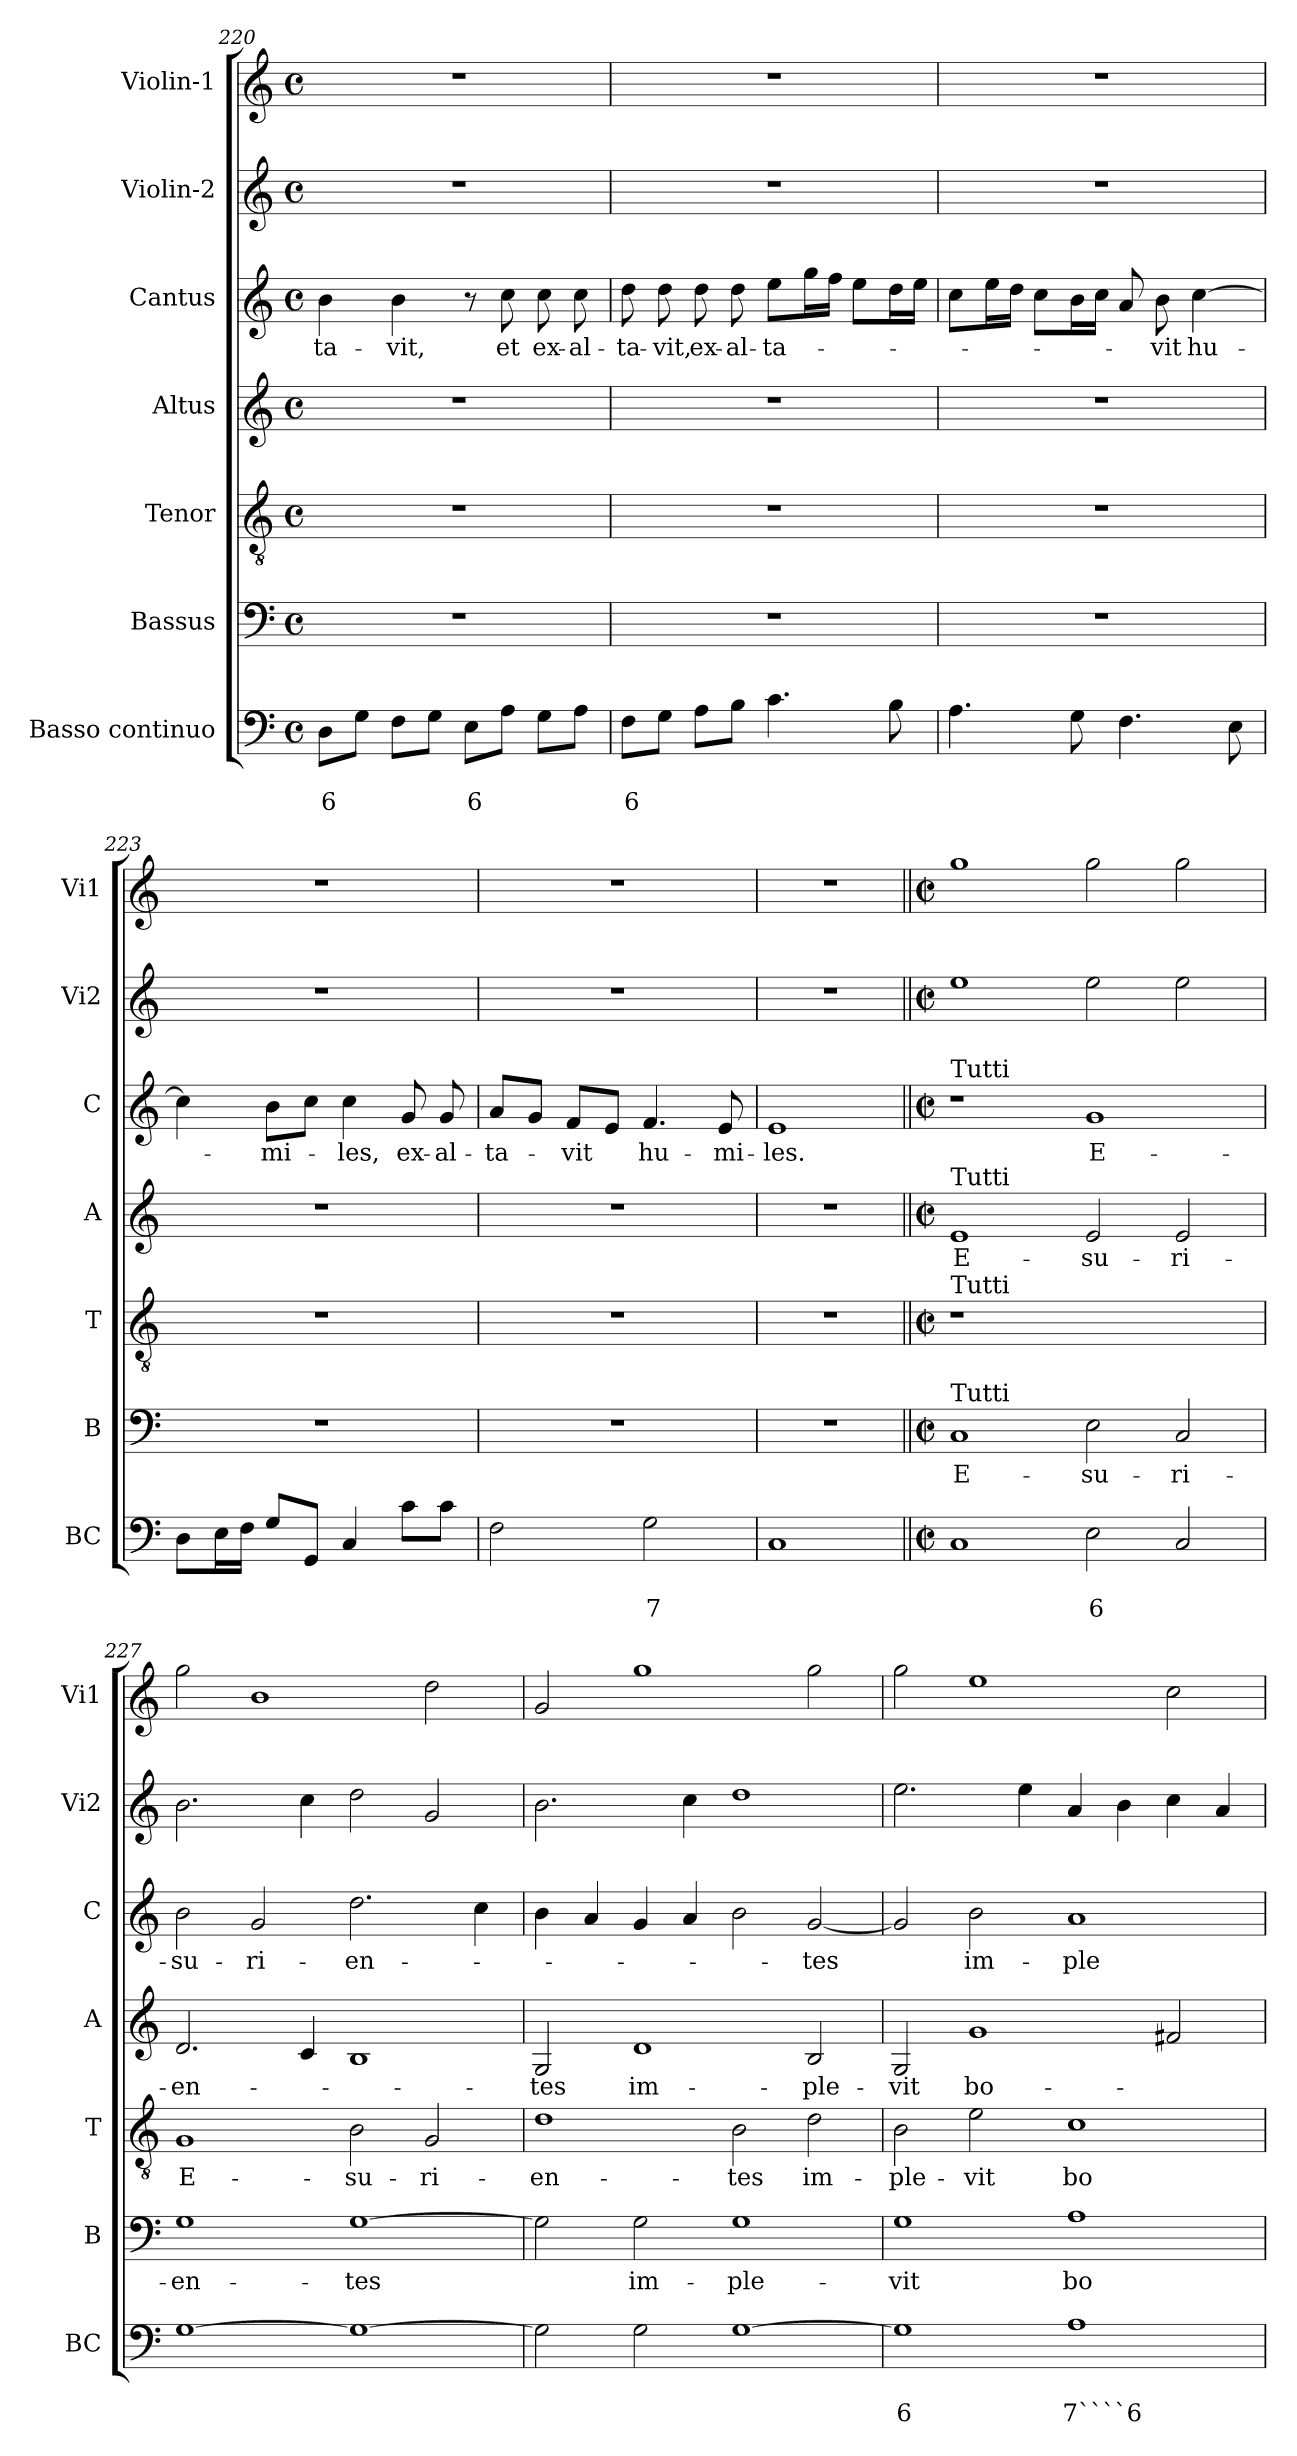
**kern	**text	**text	**kern	**text	**kern	**text	**kern	**text	**kern	**text	**kern	**kern
*part7	*part7	*part7	*part6	*part6	*part5	*part5	*part4	*part4	*part3	*part3	*part2	*part1
*staff7	*staff7	*staff7	*staff6	*staff6	*staff5	*staff5	*staff4	*staff4	*staff3	*staff3	*staff2	*staff1
*I"Basso continuo	*	*	*I"Bassus	*	*I"Tenor	*	*I"Altus	*	*I"Cantus	*	*I"Violin-2	*I"Violin-1
*I'BC	*	*	*I'B	*	*I'T	*	*I'A	*	*I'C	*	*I'Vi2	*I'Vi1
*clefF4	*	*	*clefF4	*	*clefGv2	*	*clefG2	*	*clefG2	*	*clefG2	*clefG2
*k[]	*	*	*k[]	*	*k[]	*	*k[]	*	*k[]	*	*k[]	*k[]
*C:	*	*	*C:	*	*C:	*	*C:	*	*C:	*	*C:	*C:
*M4/4	*	*	*M4/4	*	*M4/4	*	*M4/4	*	*M4/4	*	*M4/4	*M4/4
*met(c)	*	*	*met(c)	*	*met(c)	*	*met(c)	*	*met(c)	*	*met(c)	*met(c)
=220	=220	=220	=220	=220	=220	=220	=220	=220	=220	=220	=220	=220
!	!	!LO:LY:b	!	!	!	!	!	!	!	!LO:LY:b	!	!
8D\L	.	6	1r	.	1r	.	1r	.	4b\	-ta-	1r	1r
8G\J	.	.	.	.	.	.	.	.	.	.	.	.
!	!	!	!	!	!	!	!	!	!	!LO:LY:b	!	!
8F\L	.	.	.	.	.	.	.	.	4b\	-vit,	.	.
8G\J	.	.	.	.	.	.	.	.	.	.	.	.
!	!	!LO:LY:b	!	!	!	!	!	!	!	!	!	!
8E\L	.	6	.	.	.	.	.	.	8r	.	.	.
!	!	!	!	!	!	!	!	!	!	!LO:LY:b	!	!
8A\J	.	.	.	.	.	.	.	.	8cc\	et	.	.
!	!	!	!	!	!	!	!	!	!	!LO:LY:b	!	!
8G\L	.	.	.	.	.	.	.	.	8cc\	ex-	.	.
!	!	!	!	!	!	!	!	!	!	!LO:LY:b	!	!
8A\J	.	.	.	.	.	.	.	.	8cc\	-al-	.	.
!!LO:PB:g=z
=221	=221	=221	=221	=221	=221	=221	=221	=221	=221	=221	=221	=221
!	!	!LO:LY:b	!	!	!	!	!	!	!	!LO:LY:b	!	!
8F\L	.	6	1r	.	1r	.	1r	.	8dd\	-ta-	1r	1r
!	!	!	!	!	!	!	!	!	!	!LO:LY:b	!	!
8G\J	.	.	.	.	.	.	.	.	8dd\	-vit,	.	.
!	!	!	!	!	!	!	!	!	!	!LO:LY:b	!	!
8A\L	.	.	.	.	.	.	.	.	8dd\	ex-	.	.
!	!	!	!	!	!	!	!	!	!	!LO:LY:b	!	!
8B\J	.	.	.	.	.	.	.	.	8dd\	-al-	.	.
!	!	!	!	!	!	!	!	!	!	!LO:LY:b	!	!
4.c\	.	.	.	.	.	.	.	.	8ee\L	-ta-	.	.
.	.	.	.	.	.	.	.	.	16gg\L	.	.	.
.	.	.	.	.	.	.	.	.	16ff\JJ	.	.	.
.	.	.	.	.	.	.	.	.	8ee\L	.	.	.
8B\	.	.	.	.	.	.	.	.	16dd\L	.	.	.
.	.	.	.	.	.	.	.	.	16ee\JJ	.	.	.
=222	=222	=222	=222	=222	=222	=222	=222	=222	=222	=222	=222	=222
4.A\	.	.	1r	.	1r	.	1r	.	8cc\L	.	1r	1r
.	.	.	.	.	.	.	.	.	16ee\L	.	.	.
.	.	.	.	.	.	.	.	.	16dd\JJ	.	.	.
.	.	.	.	.	.	.	.	.	8cc\L	.	.	.
8G\	.	.	.	.	.	.	.	.	16b\L	.	.	.
.	.	.	.	.	.	.	.	.	16cc\JJ	.	.	.
4.F\	.	.	.	.	.	.	.	.	8a/	.	.	.
!	!	!	!	!	!	!	!	!	!	!LO:LY:b	!	!
.	.	.	.	.	.	.	.	.	8b\	-vit	.	.
!	!	!	!	!	!	!	!	!	!	!LO:LY:b	!	!
.	.	.	.	.	.	.	.	.	[4cc\	hu-	.	.
8E\	.	.	.	.	.	.	.	.	.	.	.	.
=223	=223	=223	=223	=223	=223	=223	=223	=223	=223	=223	=223	=223
8D\L	.	.	1r	.	1r	.	1r	.	4cc\]	.	1r	1r
16E\L	.	.	.	.	.	.	.	.	.	.	.	.
16F\JJ	.	.	.	.	.	.	.	.	.	.	.	.
!	!	!	!	!	!	!	!	!	!	!LO:LY:b	!	!
8G/L	.	.	.	.	.	.	.	.	8b\L	-mi-	.	.
8GG/J	.	.	.	.	.	.	.	.	8cc\J	.	.	.
!	!	!	!	!	!	!	!	!	!	!LO:LY:b	!	!
4C/	.	.	.	.	.	.	.	.	4cc\	-les,	.	.
!	!	!	!	!	!	!	!	!	!	!LO:LY:b	!	!
8c\L	.	.	.	.	.	.	.	.	8g/	ex-	.	.
!	!	!	!	!	!	!	!	!	!	!LO:LY:b	!	!
8c\J	.	.	.	.	.	.	.	.	8g/	-al-	.	.
=224	=224	=224	=224	=224	=224	=224	=224	=224	=224	=224	=224	=224
!	!	!	!	!	!	!	!	!	!	!LO:LY:b	!	!
2F\	.	.	1r	.	1r	.	1r	.	8a/L	-ta-	1r	1r
.	.	.	.	.	.	.	.	.	8g/J	.	.	.
!	!	!	!	!	!	!	!	!	!	!LO:LY:b	!	!
.	.	.	.	.	.	.	.	.	8f/L	-vit	.	.
.	.	.	.	.	.	.	.	.	8e/J	.	.	.
!	!	!LO:LY:b	!	!	!	!	!	!	!	!LO:LY:b	!	!
2G\	.	7	.	.	.	.	.	.	4.f/	hu-	.	.
!	!	!	!	!	!	!	!	!	!	!LO:LY:b	!	!
.	.	.	.	.	.	.	.	.	8e/	-mi-	.	.
=225	=225	=225	=225	=225	=225	=225	=225	=225	=225	=225	=225	=225
!	!	!	!	!	!	!	!	!	!	!LO:LY:b	!	!
1C	.	.	1r	.	1r	.	1r	.	1e	-les.	1r	1r
!!LO:LB:g=z
=226||	=226||	=226||	=226||	=226||	=226||	=226||	=226||	=226||	=226||	=226||	=226||	=226||
*M2/2	*	*	*M2/2	*	*M2/2	*	*M2/2	*	*M2/2	*	*M2/2	*M2/2
*met(c|)	*	*	*met(c|)	*	*met(c|)	*	*met(c|)	*	*met(c|)	*	*met(c|)	*met(c|)
!	!	!	!	!	!	!	!	!	!LO:TX:a:t=Tutti	!	!	!
!	!	!	!	!	!	!	!LO:TX:a:t=Tutti	!	!	!	!	!
!	!	!	!	!	!LO:TX:a:t=Tutti	!	!	!	!	!	!	!
!	!	!	!LO:TX:a:t=Tutti	!	!	!	!	!	!	!	!	!
!	!	!	!	!LO:LY:b	!	!	!	!LO:LY:b	!	!	!	!
1C	.	.	1C	E-	1r	.	1e	E-	1r	.	1ee	1gg
!	!	!LO:LY:b	!	!LO:LY:b	!	!	!	!LO:LY:b	!	!LO:LY:b	!	!
2E\	.	6	2E\	-su-	1ryy	.	2e/	-su-	1g	E-	2ee\	2gg\
!	!	!	!	!LO:LY:b	!	!	!	!LO:LY:b	!	!	!	!
2C/	.	.	2C/	-ri-	.	.	2e/	-ri-	.	.	2ee\	2gg\
=227	=227	=227	=227	=227	=227	=227	=227	=227	=227	=227	=227	=227
!	!	!	!	!LO:LY:b	!	!LO:LY:b	!	!LO:LY:b	!	!LO:LY:b	!	!
[1G	.	.	1G	-en-	1G	E-	2.d/	-en-	2b\	-su-	2.b\	2gg\
!	!	!	!	!	!	!	!	!	!	!LO:LY:b	!	!
.	.	.	.	.	.	.	.	.	2g/	-ri-	.	1b
.	.	.	.	.	.	.	4c/	.	.	.	4cc\	.
!	!	!	!	!LO:LY:b	!	!LO:LY:b	!	!	!	!LO:LY:b	!	!
1G_	.	.	[1G	-tes	2B\	-su-	1B	.	2.dd\	-en-	2dd\	.
!	!	!	!	!	!	!LO:LY:b	!	!	!	!	!	!
.	.	.	.	.	2G/	-ri-	.	.	.	.	2g/	2dd\
.	.	.	.	.	.	.	.	.	4cc\	.	.	.
=228	=228	=228	=228	=228	=228	=228	=228	=228	=228	=228	=228	=228
!	!	!	!	!	!	!LO:LY:b	!	!LO:LY:b	!	!	!	!
2G\]	.	.	2G\]	.	1d	-en-	2G/	-tes	4b\	.	2.b\	2g/
.	.	.	.	.	.	.	.	.	4a/	.	.	.
!	!	!	!	!LO:LY:b	!	!	!	!LO:LY:b	!	!	!	!
2G\	.	.	2G\	im-	.	.	1d	im-	4g/	.	.	1gg
.	.	.	.	.	.	.	.	.	4a/	.	4cc\	.
!	!	!	!	!LO:LY:b	!	!LO:LY:b	!	!	!	!	!	!
[1G	.	.	1G	-ple-	2B\	-tes	.	.	2b\	.	1dd	.
!	!	!	!	!	!	!LO:LY:b	!	!LO:LY:b	!	!LO:LY:b	!	!
.	.	.	.	.	2d\	im-	2B/	-ple-	[2g/	-tes	.	2gg\
=229	=229	=229	=229	=229	=229	=229	=229	=229	=229	=229	=229	=229
!	!	!LO:LY:b	!	!LO:LY:b	!	!LO:LY:b	!	!LO:LY:b	!	!	!	!
1G]	.	6	1G	-vit	2B\	-ple-	2G/	-vit	2g/]	.	2.ee\	2gg\
!	!	!	!	!	!	!LO:LY:b	!	!LO:LY:b	!	!LO:LY:b	!	!
.	.	.	.	.	2e\	-vit	1g	bo-	2b\	im-	.	1ee
.	.	.	.	.	.	.	.	.	.	.	4ee\	.
!	!	!LO:LY:b	!	!LO:LY:b	!	!LO:LY:b	!	!	!	!LO:LY:b	!	!
1A	.	7````6	1A	bo-	1c	bo-	.	.	1a	-ple-	4a/	.
.	.	.	.	.	.	.	.	.	.	.	4b\	.
.	.	.	.	.	.	.	2f#X/	.	.	.	4cc\	2cc\
.	.	.	.	.	.	.	.	.	.	.	4a/	.
=	=	=	=	=	=	=	=	=	=	=	=	=
*-	*-	*-	*-	*-	*-	*-	*-	*-	*-	*-	*-	*-
